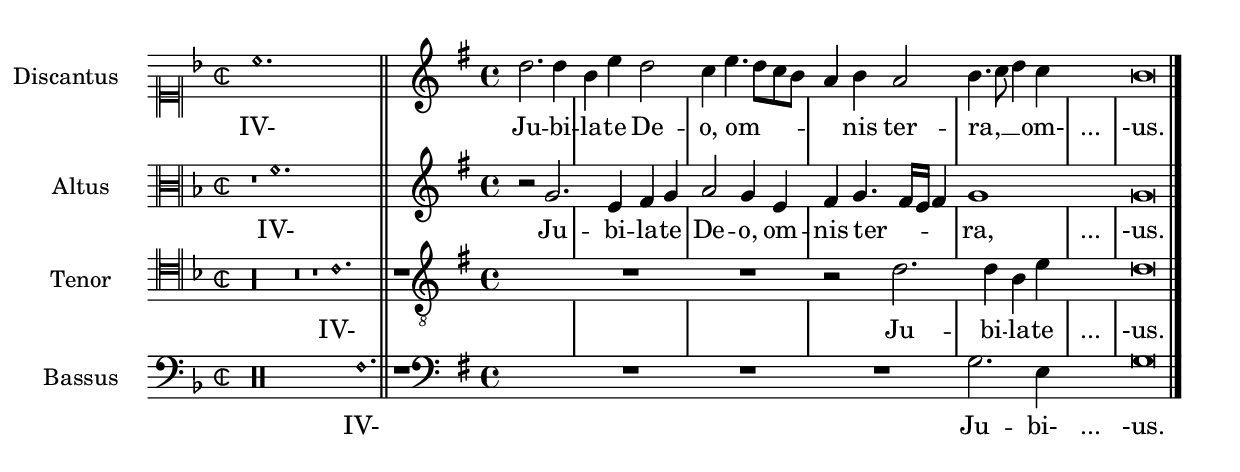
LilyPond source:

%% DO NOT EDIT this file manually; it is automatically
%% generated from LSR http://lsr.dsi.unimi.it
%% Make any changes in LSR itself, or in Documentation/snippets/new/ ,
%% and then run scripts/auxiliar/makelsr.py
%%
%% This file is in the public domain.
\version "2.14.2"

\header {
  lsrtags = "ancient-notation, real-music, template, really-cool"

%% Translation of GIT committish: b482c3e5b56c3841a88d957e0ca12964bd3e64fa
  texidoces = "
Al transcribir música mensural, es útil un «incipit» al compienzo
de la pieza para indicar la tonalidad y el tempo
originales. Aunque los músicos actuales están acostumbrados a las
barras de compás para reconocer con más facilidad los patrones
rítmicos, durante el período de la música mensural aún no se
habíen inventado las líneas divisorias; de hecho, la medida solía
cambiar a cada pocas notas. Como compromiso, a menudo las líneas
divisorias se imprimen entre los pentagramas en vez de hacerlo
encima de ellos.

"
  doctitlees = "Plantilla de notación de música antigua (transcripción moderna de música mensural)"


%% Translation of GIT committish: 6ae36b6f8a7cf2df5f4e46c3c06820fccd9f35e1
  texidocit = "
Quando si trascrive musica mensurale, può essere utile inserire all'inizio del
pezzo un incipit che indichi l'intonazione e il tempo originali. Le stanghette
di battuta, a cui i musicisti di oggi sono abituati e che aiutano a riconoscere
più velocemente gli schemi ritmici, durante l'epoca della musica mensurale non
erano ancora state introdotte; infatti il metro cambiava spesso ogni poche
note.  Come compromesso, le stanghette vengono spesso inserite tra i righi
invece che al loro interno.

"
  doctitleit = "Modello per notazione antica -- trascrizione moderna di musica mensurale"

%% Translation of GIT committish: 0a868be38a775ecb1ef935b079000cebbc64de40
  texidocde = "
Bei der Transkription von Mensuralmusik ist es oft erwünscht, ein
Incipit an den Anfang des Stückes zu stellen, damit klar ist, wie
Tempo und Schlüssel in der Originalnotation gesetzt waren. Während
heutzutage Musiker an Taktlinien gewöhnt sind, um Rhythmen schneller
zu erkennen, wurden diese in der Mensuralmusik nicht verwendet.
Tatsächlich ändern sich die Rhythmen auch oft alle paar Noten. Als
ein Kompromiss werden die Notenlinien nicht auf dem System, sondern
zwischen den Systemen geschrieben.
"

doctitlede = "Vorlage für Alte Notation -- moderne Transkription von Mensuralmusik"


%% Translation of GIT committish: 3b125956b08d27ef39cd48bfa3a2f1e1bb2ae8b4
  texidocfr = "
Lorsque l'on transcrit de la musique mensurale, un @emph{incipit} permet
d'indiquer la tonalité et le tempo d'origine.  Si les musiciens sont de
nos jours habitués aux barres de mesure qui présentent la structure
rythmique d'une œuvre, elles n'étaient pas en vigueur à l'époque où ces
pièces ont été composées, d'autant plus que la @qq{métrique} pouvait
changer au fil des notes.  Un compromis consiste à imprimer des barres
entre les portées plutôt que sur chacune d'elles.

"
  doctitlefr = "Exemples de notation ancienne -- transcription moderne de musique mensurale"

  texidoc = "
When transcribing mensural music, an incipit at the beginning of the
piece is useful to indicate the original key and tempo. While today
musicians are used to bar lines in order to faster recognize rhythmic
patterns, bar lines were not yet invented during the period of mensural
music; in fact, the meter often changed after every few notes. As a
compromise, bar lines are often printed between the staves rather than
on the staves.

"
  doctitle = "Ancient notation template -- modern transcription of mensural music"
} % begin verbatim


global = {
  \set Score.skipBars = ##t

  % incipit
  \once \override Score.SystemStartBracket #'transparent = ##t
   % Set tight spacing
  \override Score.SpacingSpanner #'spacing-increment = #1.0
  \key f \major
  \time 2/2
  \once \override Staff.TimeSignature #'style = #'neomensural
  \override Voice.NoteHead #'style = #'neomensural
  \override Voice.Rest #'style = #'neomensural
  \set Staff.printKeyCancellation = ##f
  \cadenzaOn % turn off bar lines
  \skip 1*10
  \once \override Staff.BarLine #'transparent = ##f
  \bar "||"
  \skip 1*1 % need this extra \skip such that clef change comes
            % after bar line
  \bar ""

  % main
  \cadenzaOff % turn bar lines on again
  \once \override Staff.Clef #'full-size-change = ##t
  \set Staff.forceClef = ##t
  \key g \major
  \time 4/4
  \override Voice.NoteHead #'style = #'default
  \override Voice.Rest #'style = #'default

  % Setting printKeyCancellation back to #t must not
  % occur in the first bar after the incipit.  Dto. for forceClef.
  % Therefore, we need an extra \skip.
  \skip 1*1
  \set Staff.printKeyCancellation = ##t
  \set Staff.forceClef = ##f

  \skip 1*7 % the actual music

  % let finis bar go through all staves
  \override Staff.BarLine #'transparent = ##f

  % finis bar
  \bar "|."
}

discantusNotes = {
  \transpose c' c'' {
    \set Staff.instrumentName = #"Discantus  "

    % incipit
    \clef "neomensural-c1"
    c'1. s2   % two bars
    \skip 1*8 % eight bars
    \skip 1*1 % one bar

    % main
    \clef "treble"
    d'2. d'4 |
    b e' d'2 |
    c'4 e'4.( d'8 c' b |
    a4) b a2 |
    b4.( c'8 d'4) c'4 |
    \once \override NoteHead #'transparent = ##t c'1 |
    b\breve |
  }
}

discantusLyrics = \lyricmode {
  % incipit
  IV-

  % main
  Ju -- bi -- |
  la -- te De -- |
  o, om --
  nis ter -- |
  ra, __ om- |
  "..." |
  -us. |
}

altusNotes = {
  \transpose c' c'' {
    \set Staff.instrumentName = #"Altus  "

    % incipit
    \clef "neomensural-c3"
    r1        % one bar
    f1. s2    % two bars
    \skip 1*7 % seven bars
    \skip 1*1 % one bar

    % main
    \clef "treble"
    r2 g2. e4 fis g | % two bars
    a2 g4 e |
    fis g4.( fis16 e fis4) |
    g1 |
    \once \override NoteHead #'transparent = ##t g1 |
    g\breve |
  }
}

altusLyrics = \lyricmode {
  % incipit
  IV-

  % main
  Ju -- bi -- la -- te | % two bars
  De -- o, om -- |
  nis ter -- ra, |
  "..." |
  -us. |
}

tenorNotes = {
  \transpose c' c' {
    \set Staff.instrumentName = #"Tenor  "

    % incipit
    \clef "neomensural-c4"
    r\longa   % four bars
    r\breve   % two bars
    r1        % one bar
    c'1. s2   % two bars
    \skip 1*1 % one bar
    \skip 1*1 % one bar

    % main
    \clef "treble_8"
    R1 |
    R1 |
    R1 |
    r2 d'2. d'4 b e' | % two bars
    \once \override NoteHead #'transparent = ##t e'1 |
    d'\breve |
  }
}

tenorLyrics = \lyricmode {
  % incipit
  IV-

  % main
  Ju -- bi -- la -- te | % two bars
  "..." |
  -us. |
}

bassusNotes = {
  \transpose c' c' {
    \set Staff.instrumentName = #"Bassus  "

    % incipit
    \clef "bass"
    r\maxima  % eight bars
    f1. s2    % two bars
    \skip 1*1 % one bar

    % main
    \clef "bass"
    R1 |
    R1 |
    R1 |
    R1 |
    g2. e4 |
    \once \override NoteHead #'transparent = ##t e1 |
    g\breve |
  }
}

bassusLyrics = \lyricmode {
  % incipit
  IV-

  % main
  Ju -- bi- |
  "..." |
  -us. |
}

\score {
  \new StaffGroup = choirStaff <<
    \new Voice =
      "discantusNotes" << \global \discantusNotes >>
    \new Lyrics =
      "discantusLyrics" \lyricsto discantusNotes { \discantusLyrics }
    \new Voice =
      "altusNotes" << \global \altusNotes >>
    \new Lyrics =
      "altusLyrics" \lyricsto altusNotes { \altusLyrics }
    \new Voice =
      "tenorNotes" << \global \tenorNotes >>
    \new Lyrics =
      "tenorLyrics" \lyricsto tenorNotes { \tenorLyrics }
    \new Voice =
      "bassusNotes" << \global \bassusNotes >>
    \new Lyrics =
      "bassusLyrics" \lyricsto bassusNotes { \bassusLyrics }
  >>
  \layout {
    \context {
      \Score

      % no bars in staves
      \override BarLine #'transparent = ##t

      % incipit should not start with a start delimiter
      \remove "System_start_delimiter_engraver"
    }
    \context {
      \Voice

      % no slurs
      \override Slur #'transparent = ##t

      % The command below can be commented out in
      % short scores, but especially for large scores you
      % will typically yield better line breaking and improve
      % overall spacing if you do not comment the command out.

      \remove "Forbid_line_break_engraver"
    }
  }
}
